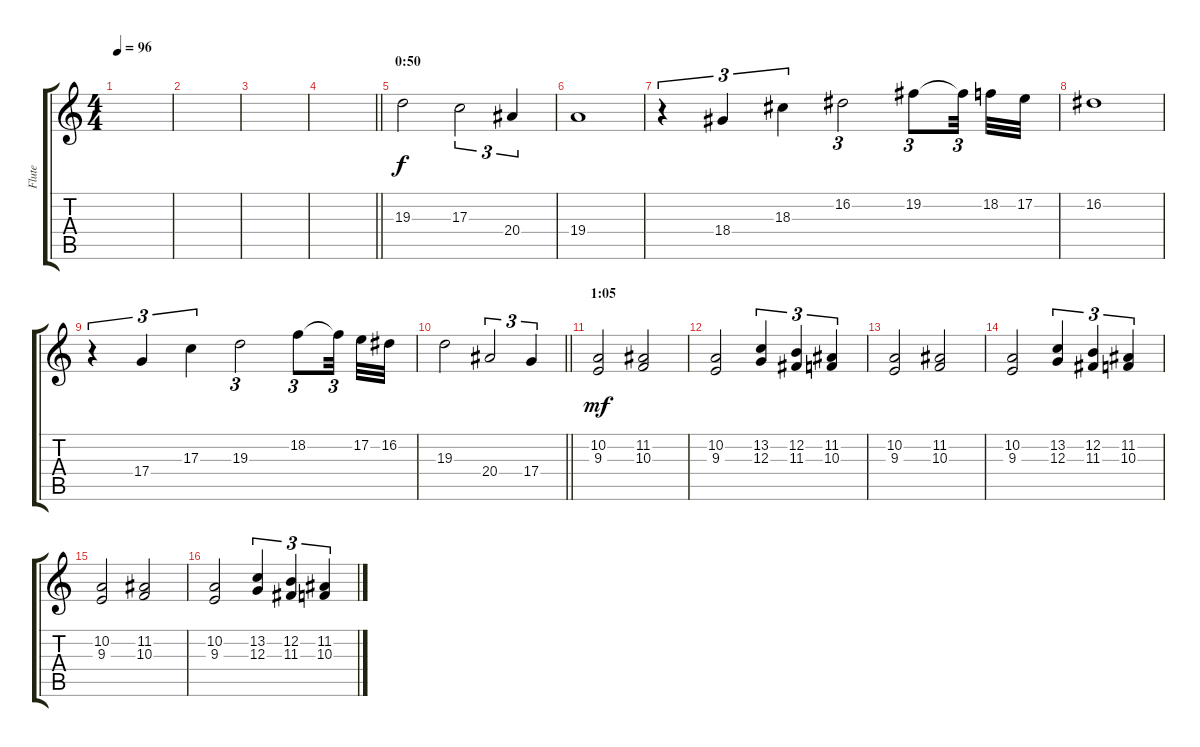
\track ("Flute" "Flute") {instrument flute}
\staff {score tabs}
\tuning (E4 B3 G3 D3 A2 E2) {hide}
\ts (4 4)
\tempo 96
\clef g2
\ks c
|
|
|
\barLineRight lightlight
|
\section ("" "0:50")
19.3.2 17.3.2{tu (3 2)} 20.4.4{tu (3 2)} |
19.4.1 |
r.4{tu (3 2)} 18.4.4{tu (3 2)} 18.3.4{tu (3 2)} 16.2.2{tu (3 2)} 19.2.8{tu (3 2)} 19.2{t}.32{tu (3 2) beam splitsecondary} 18.2.32 17.2.32 |
16.2.1 |
r.4{tu (3 2)} 17.4.4{tu (3 2)} 17.3.4{tu (3 2)} 19.3.2{tu (3 2)} 18.2.8{tu (3 2)} 18.2{t}.32{tu (3 2) beam splitsecondary} 17.2.32 16.2.32 |
\barLineRight lightlight
19.3.2 20.4.2{tu (3 2)} 17.4.4{tu (3 2)} |
\section ("" "1:05")
(10.2 9.3).2{dy mf} (11.2 10.3).2 |
(10.2 9.3).2 (13.2 12.3).4{tu (3 2)} (12.2 11.3).4{tu (3 2)} (11.2 10.3).4{tu (3 2)} |
(10.2 9.3).2 (11.2 10.3).2 |
(10.2 9.3).2 (13.2 12.3).4{tu (3 2)} (12.2 11.3).4{tu (3 2)} (11.2 10.3).4{tu (3 2)} |
(10.2 9.3).2 (11.2 10.3).2 |
(10.2 9.3).2 (13.2 12.3).4{tu (3 2)} (12.2 11.3).4{tu (3 2)} (11.2 10.3).4{tu (3 2)}
